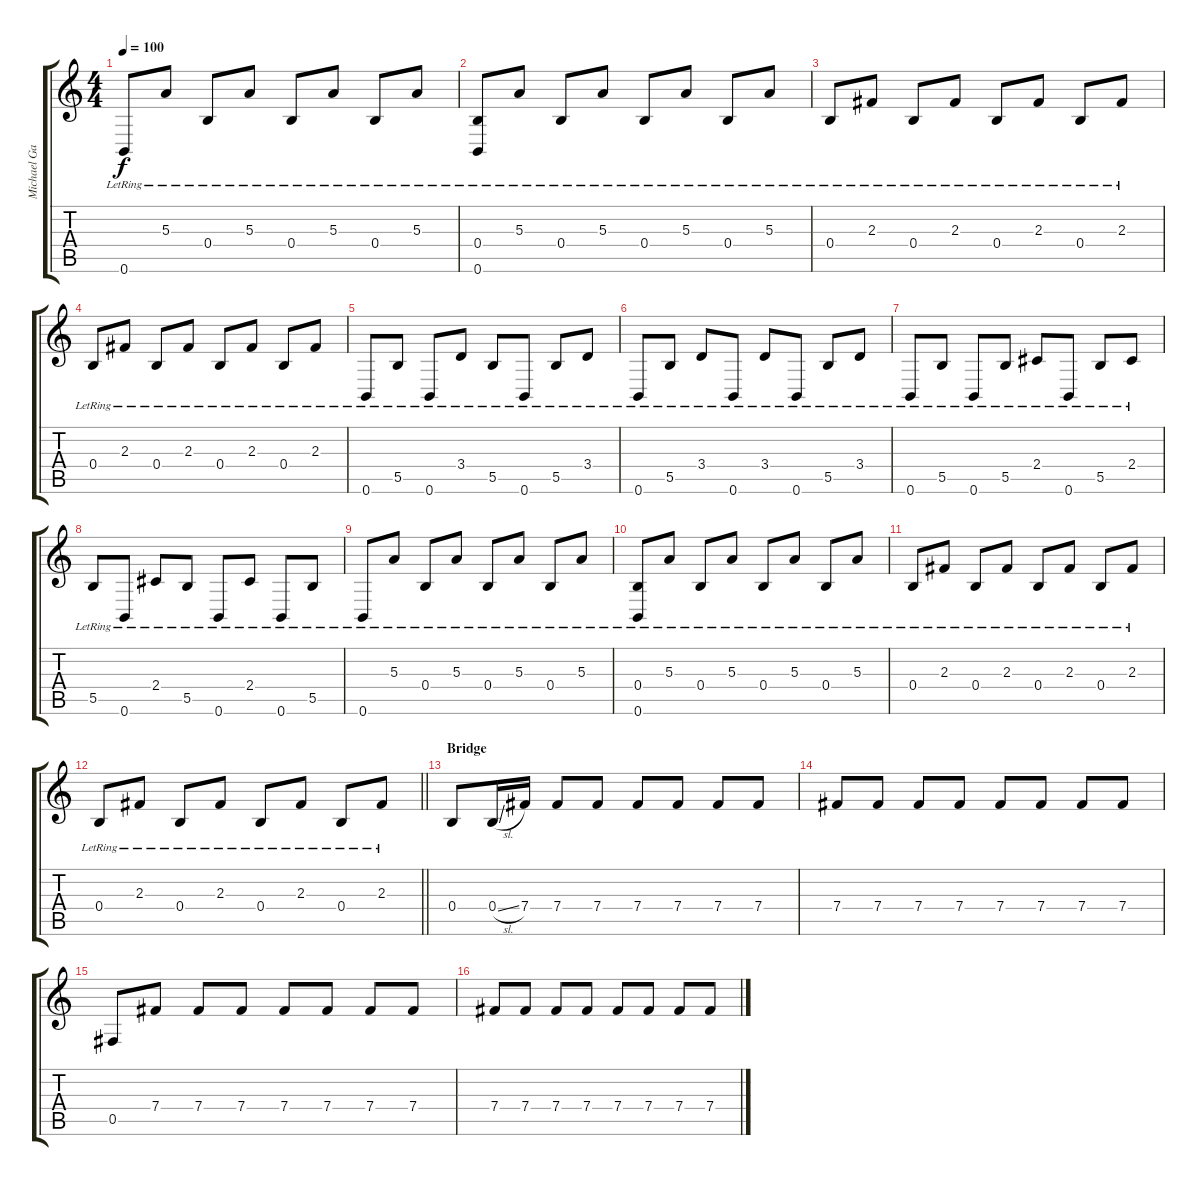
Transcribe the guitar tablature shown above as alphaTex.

\track ("Michael Gallagher" "Michael Ga") {instrument distortionguitar}
\staff {score tabs}
\tuning (Db4 Ab3 E3 B2 Gb2 B1) {hide}
\ts (4 4)
\tempo 100
\clef g2
\ks c
0.6{lr}.8{dy f} 5.3{lr}.8 0.4{lr}.8 5.3{lr}.8 0.4{lr}.8 5.3{lr}.8 0.4{lr}.8 5.3{lr}.8 |
(0.4{lr} 0.6{lr}).8 5.3{lr}.8 0.4{lr}.8 5.3{lr}.8 0.4{lr}.8 5.3{lr}.8 0.4{lr}.8 5.3{lr}.8 |
0.4{lr}.8 2.3{lr}.8 0.4{lr}.8 2.3{lr}.8 0.4{lr}.8 2.3{lr}.8 0.4{lr}.8 2.3{lr}.8 |
0.4{lr}.8 2.3{lr}.8 0.4{lr}.8 2.3{lr}.8 0.4{lr}.8 2.3{lr}.8 0.4{lr}.8 2.3{lr}.8 |
0.6{lr}.8 5.5{lr}.8 0.6{lr}.8 3.4{lr}.8 5.5{lr}.8 0.6{lr}.8 5.5{lr}.8 3.4{lr}.8 |
0.6{lr}.8 5.5{lr}.8 3.4{lr}.8 0.6{lr}.8 3.4{lr}.8 0.6{lr}.8 5.5{lr}.8 3.4{lr}.8 |
0.6{lr}.8 5.5{lr}.8 0.6{lr}.8 5.5{lr}.8 2.4{lr}.8 0.6{lr}.8 5.5{lr}.8 2.4{lr}.8 |
5.5{lr}.8 0.6{lr}.8 2.4{lr}.8 5.5{lr}.8 0.6{lr}.8 2.4{lr}.8 0.6{lr}.8 5.5{lr}.8 |
0.6{lr}.8 5.3{lr}.8 0.4{lr}.8 5.3{lr}.8 0.4{lr}.8 5.3{lr}.8 0.4{lr}.8 5.3{lr}.8 |
(0.4{lr} 0.6{lr}).8 5.3{lr}.8 0.4{lr}.8 5.3{lr}.8 0.4{lr}.8 5.3{lr}.8 0.4{lr}.8 5.3{lr}.8 |
0.4{lr}.8 2.3{lr}.8 0.4{lr}.8 2.3{lr}.8 0.4{lr}.8 2.3{lr}.8 0.4{lr}.8 2.3{lr}.8 |
\barLineRight lightlight
0.4{lr}.8 2.3{lr}.8 0.4{lr}.8 2.3{lr}.8 0.4{lr}.8 2.3{lr}.8 0.4{lr}.8 2.3{lr}.8 |
\section ("" "Bridge")
0.4.8 0.4{sl}.16{volume 13 balance 13 instrument distortionguitar} 7.4.16 7.4.8 7.4.8 7.4.8 7.4.8 7.4.8 7.4.8 |
7.4.8 7.4.8 7.4.8 7.4.8 7.4.8 7.4.8 7.4.8 7.4.8 |
0.5.8 7.4.8 7.4.8 7.4.8 7.4.8 7.4.8 7.4.8 7.4.8 |
7.4.8 7.4.8 7.4.8 7.4.8 7.4.8 7.4.8 7.4.8 7.4.8
